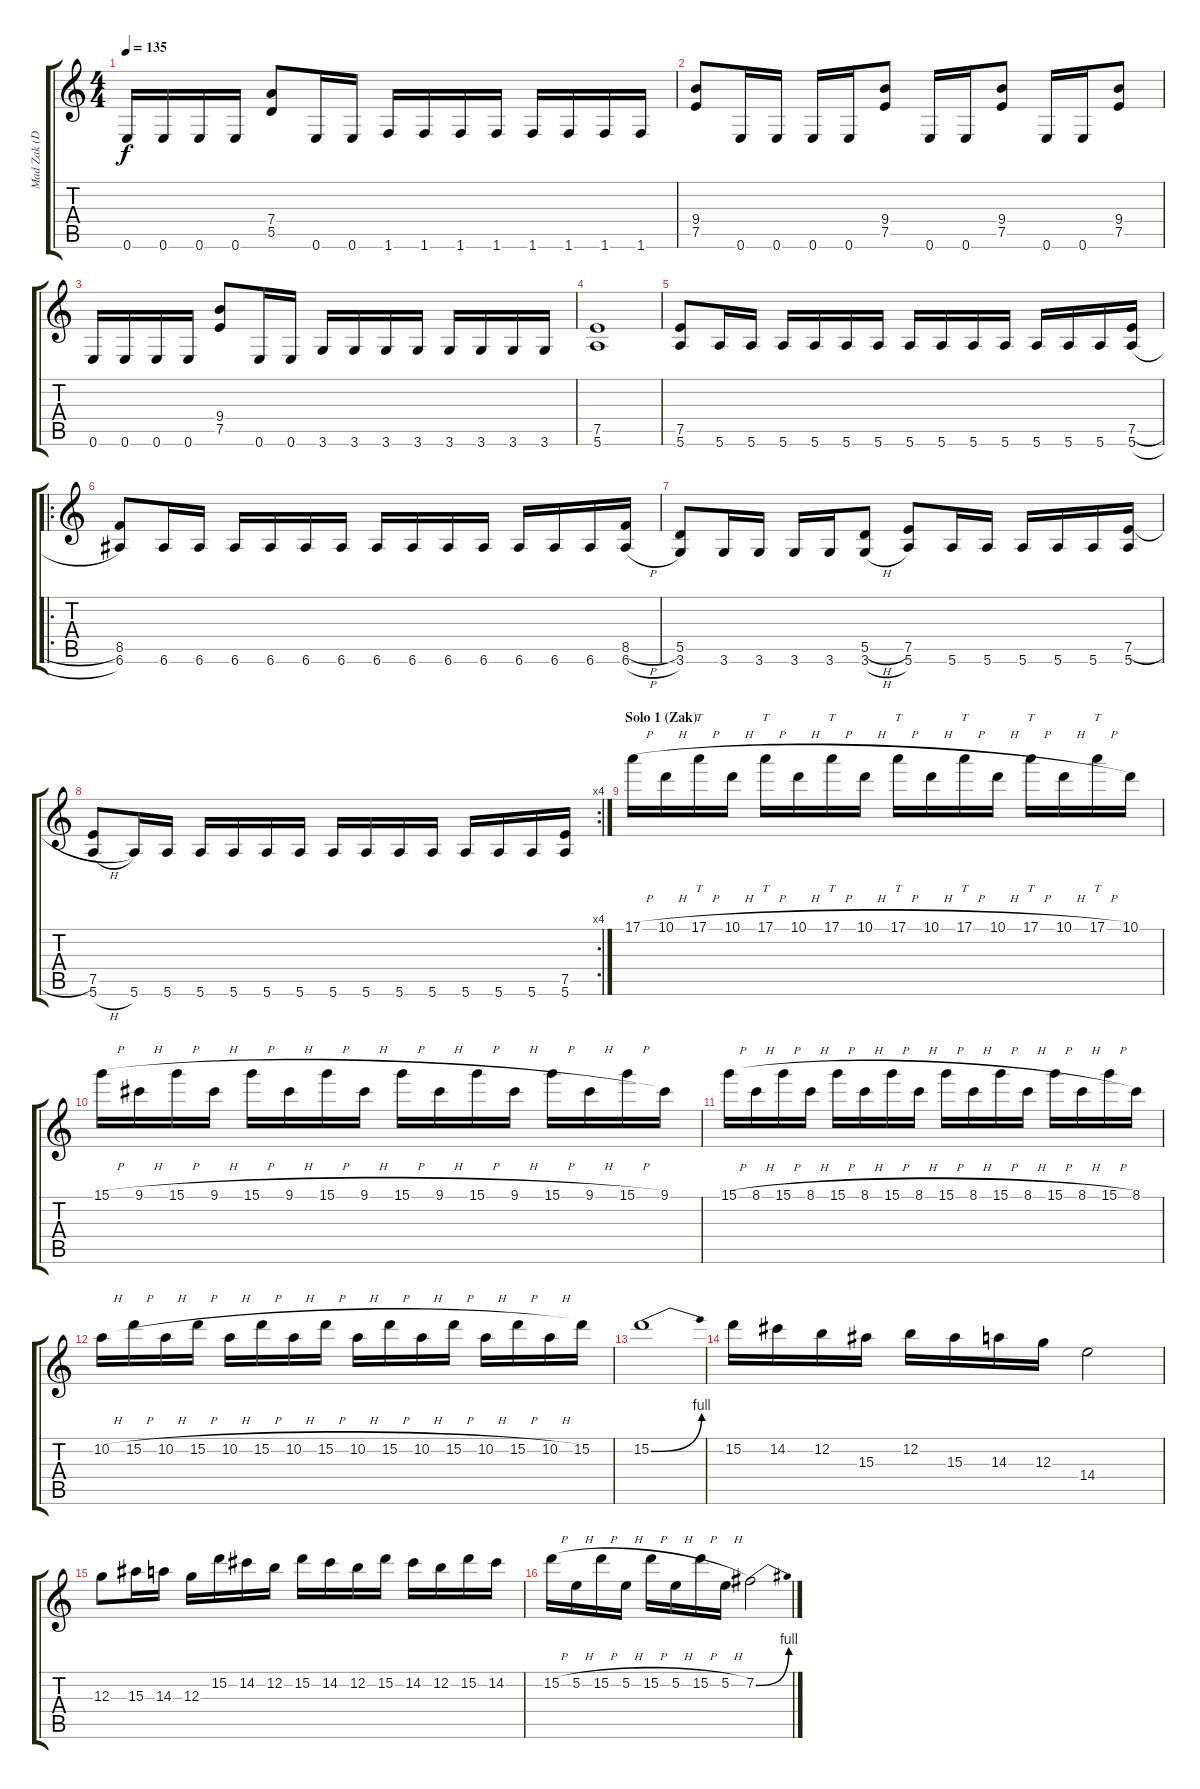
\track ("Mad Zak (Distortion)" "Mad Zak (D") {instrument distortionguitar}
\staff {score tabs}
\tuning (E4 B3 G3 D3 A2 E2) {hide}
\ts (4 4)
\tempo 135
\clef g2
\ks c
0.6.16{dy f} 0.6.16 0.6.16 0.6.16 (7.4 5.5).8 0.6.16 0.6.16 1.6.16 1.6.16 1.6.16 1.6.16 1.6.16 1.6.16 1.6.16 1.6.16 |
(9.4 7.5).8 0.6.16 0.6.16 0.6.16 0.6.16 (9.4 7.5).8 0.6.16 0.6.16 (9.4 7.5).8 0.6.16 0.6.16 (9.4 7.5).8 |
0.6.16 0.6.16 0.6.16 0.6.16 (9.4 7.5).8 0.6.16 0.6.16 3.6.16 3.6.16 3.6.16 3.6.16 3.6.16 3.6.16 3.6.16 3.6.16 |
(7.5 5.6).1 |
(7.5 5.6).8 5.6.16 5.6.16 5.6.16 5.6.16 5.6.16 5.6.16 5.6.16 5.6.16 5.6.16 5.6.16 5.6.16 5.6.16 5.6.16 (7.5{h} 5.6{h}).16 |
\ro
(8.5 6.6).8 6.6.16 6.6.16 6.6.16 6.6.16 6.6.16 6.6.16 6.6.16 6.6.16 6.6.16 6.6.16 6.6.16 6.6.16 6.6.16 (8.5{h} 6.6{h}).16 |
(5.5 3.6).8 3.6.16 3.6.16 3.6.16 3.6.16 (5.5{h} 3.6{h}).8 (7.5 5.6).8 5.6.16 5.6.16 5.6.16 5.6.16 5.6.16 (7.5{h} 5.6).16 |
\rc 4
(7.5 5.6{h}).8 5.6.16 5.6.16 5.6.16 5.6.16 5.6.16 5.6.16 5.6.16 5.6.16 5.6.16 5.6.16 5.6.16 5.6.16 5.6.16 (7.5 5.6).16 |
\section ("" "Solo 1 (Zak)")
17.1{h}.16{volume 11 instrument overdrivenguitar} 10.1{h}.16 17.1{h}.16{tt} 10.1{h}.16 17.1{h}.16{tt} 10.1{h}.16 17.1{h}.16{tt} 10.1{h}.16 17.1{h}.16{tt} 10.1{h}.16 17.1{h}.16{tt} 10.1{h}.16 17.1{h}.16{tt} 10.1{h}.16 17.1{h}.16{tt} 10.1.16 |
15.1{h}.16 9.1{h}.16 15.1{h}.16 9.1{h}.16 15.1{h}.16 9.1{h}.16 15.1{h}.16 9.1{h}.16 15.1{h}.16 9.1{h}.16 15.1{h}.16 9.1{h}.16 15.1{h}.16 9.1{h}.16 15.1{h}.16 9.1.16 |
15.1{h}.16 8.1{h}.16 15.1{h}.16 8.1{h}.16 15.1{h}.16 8.1{h}.16 15.1{h}.16 8.1{h}.16 15.1{h}.16 8.1{h}.16 15.1{h}.16 8.1{h}.16 15.1{h}.16 8.1{h}.16 15.1{h}.16 8.1.16 |
10.2{h}.16 15.2{h}.16 10.2{h}.16 15.2{h}.16 10.2{h}.16 15.2{h}.16 10.2{h}.16 15.2{h}.16 10.2{h}.16 15.2{h}.16 10.2{h}.16 15.2{h}.16 10.2{h}.16 15.2{h}.16 10.2{h}.16 15.2.16 |
15.2{be (bend 0 0 60 4)}.1 |
15.2.16 14.2.16 12.2.16 15.3.16 12.2.16 15.3.16 14.3.16 12.3.16 14.4.2 |
12.3.8 15.3.16 14.3.16 12.3.16 15.2.16 14.2.16 12.2.16 15.2.16 14.2.16 12.2.16 15.2.16 14.2.16 12.2.16 15.2.16 14.2.16 |
15.2{h}.16 5.2{h}.16 15.2{h}.16 5.2{h}.16 15.2{h}.16 5.2{h}.16 15.2{h}.16 5.2{h}.16 7.2{be (bend 0 0 60 4)}.2{volume 16 instrument distortionguitar}
